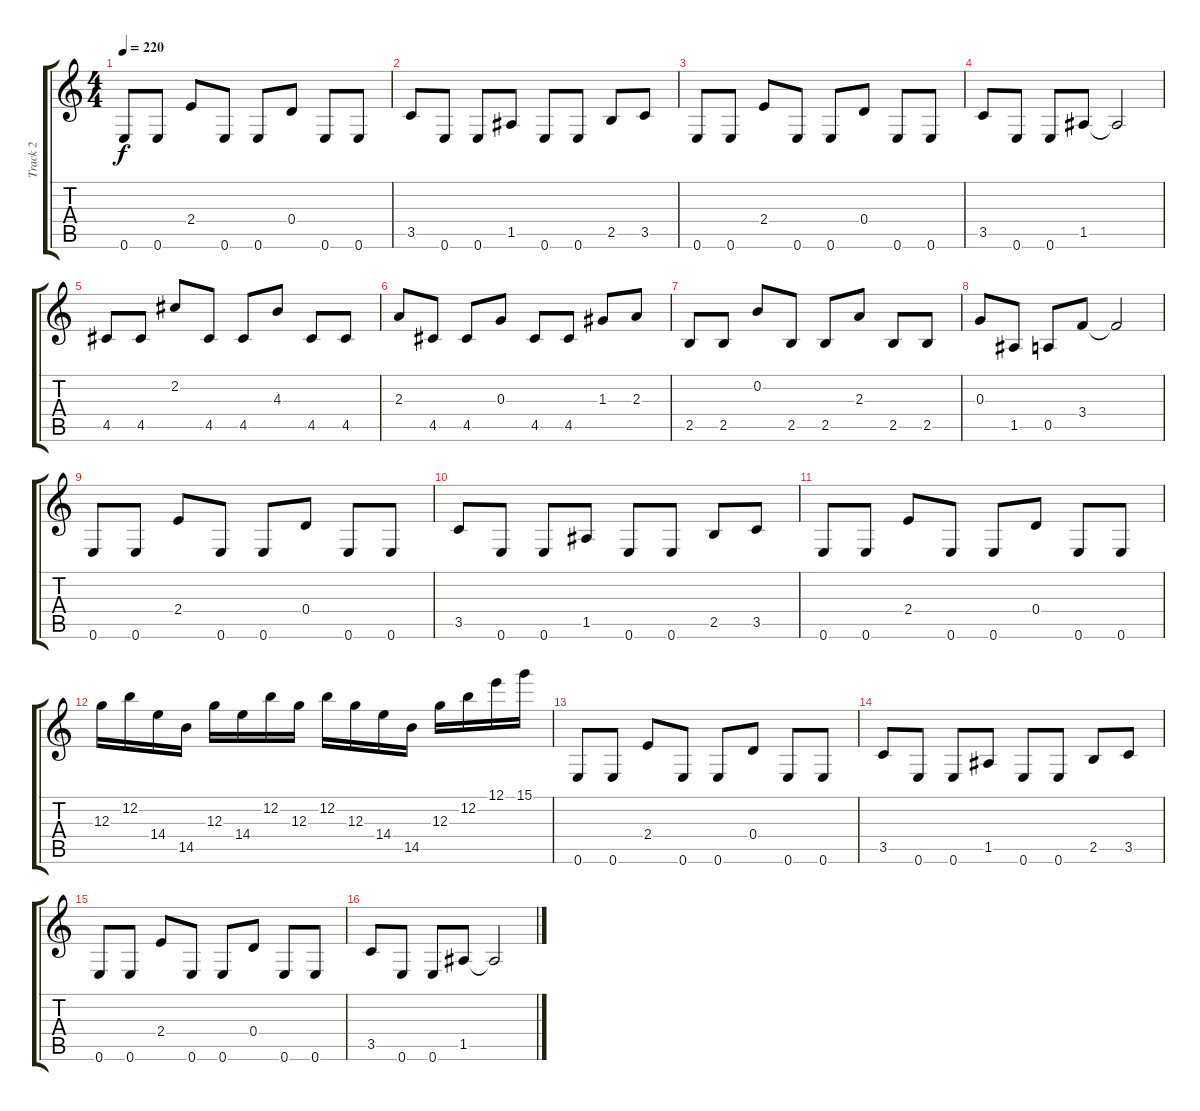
\track ("Track 2" "Track 2") {instrument overdrivenguitar}
\staff {score tabs}
\tuning (E4 B3 G3 D3 A2 E2) {hide}
\ts (4 4)
\tempo 220
\clef g2
\ks c
0.6.8{dy f} 0.6.8 2.4.8 0.6.8 0.6.8 0.4.8 0.6.8 0.6.8 |
3.5.8 0.6.8 0.6.8 1.5.8 0.6.8 0.6.8 2.5.8 3.5.8 |
0.6.8 0.6.8 2.4.8 0.6.8 0.6.8 0.4.8 0.6.8 0.6.8 |
3.5.8 0.6.8 0.6.8 1.5.8 1.5{t}.2 |
4.5.8 4.5.8 2.2.8 4.5.8 4.5.8 4.3.8 4.5.8 4.5.8 |
2.3.8 4.5.8 4.5.8 0.3.8 4.5.8 4.5.8 1.3.8 2.3.8 |
2.5.8 2.5.8 0.2.8 2.5.8 2.5.8 2.3.8 2.5.8 2.5.8 |
0.3.8 1.5.8 0.5.8 3.4.8 3.4{t}.2 |
0.6.8 0.6.8 2.4.8 0.6.8 0.6.8 0.4.8 0.6.8 0.6.8 |
3.5.8 0.6.8 0.6.8 1.5.8 0.6.8 0.6.8 2.5.8 3.5.8 |
0.6.8 0.6.8 2.4.8 0.6.8 0.6.8 0.4.8 0.6.8 0.6.8 |
12.3.16 12.2.16 14.4.16 14.5.16 12.3.16 14.4.16 12.2.16 12.3.16 12.2.16 12.3.16 14.4.16 14.5.16 12.3.16 12.2.16 12.1.16 15.1.16 |
0.6.8 0.6.8 2.4.8 0.6.8 0.6.8 0.4.8 0.6.8 0.6.8 |
3.5.8 0.6.8 0.6.8 1.5.8 0.6.8 0.6.8 2.5.8 3.5.8 |
0.6.8 0.6.8 2.4.8 0.6.8 0.6.8 0.4.8 0.6.8 0.6.8 |
3.5.8 0.6.8 0.6.8 1.5.8 1.5{t}.2
